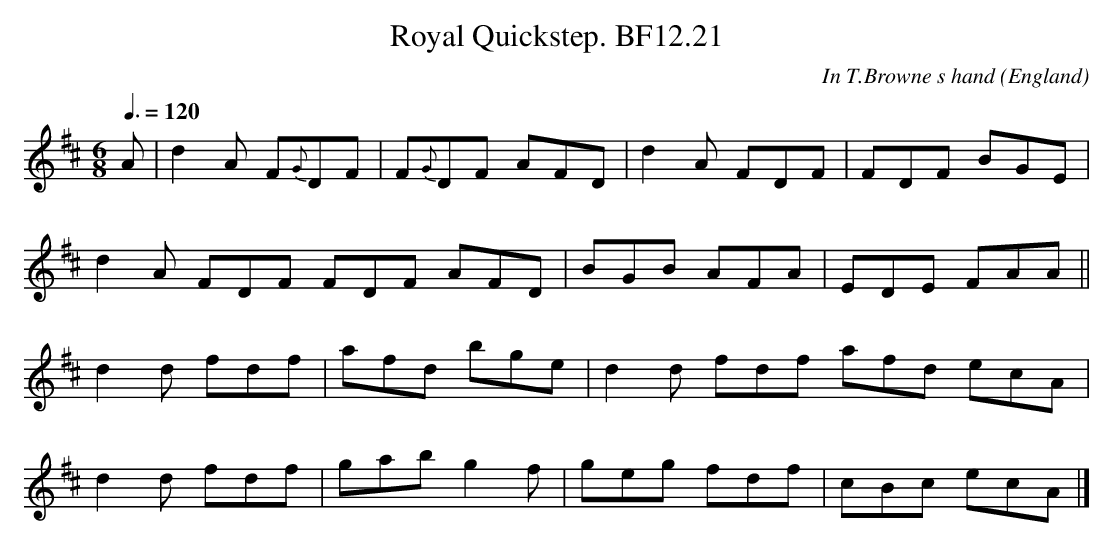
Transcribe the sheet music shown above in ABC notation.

X:1
T:Royal Quickstep. BF12.21
C:In T.Brownes hand
M:6/8
O:England
Q:3/8=120
K:D
A|d2A F{G}DF|F{G}DF AFD|d2A FDF|FDF BGE|!
d2A FDF FDF AFD|BGB AFA|EDE FAA||!
d2d fdf|afd bge|d2d fdf afd ecA|!
d2d fdf|gabg2f|geg fdf|cBc ecA|]
